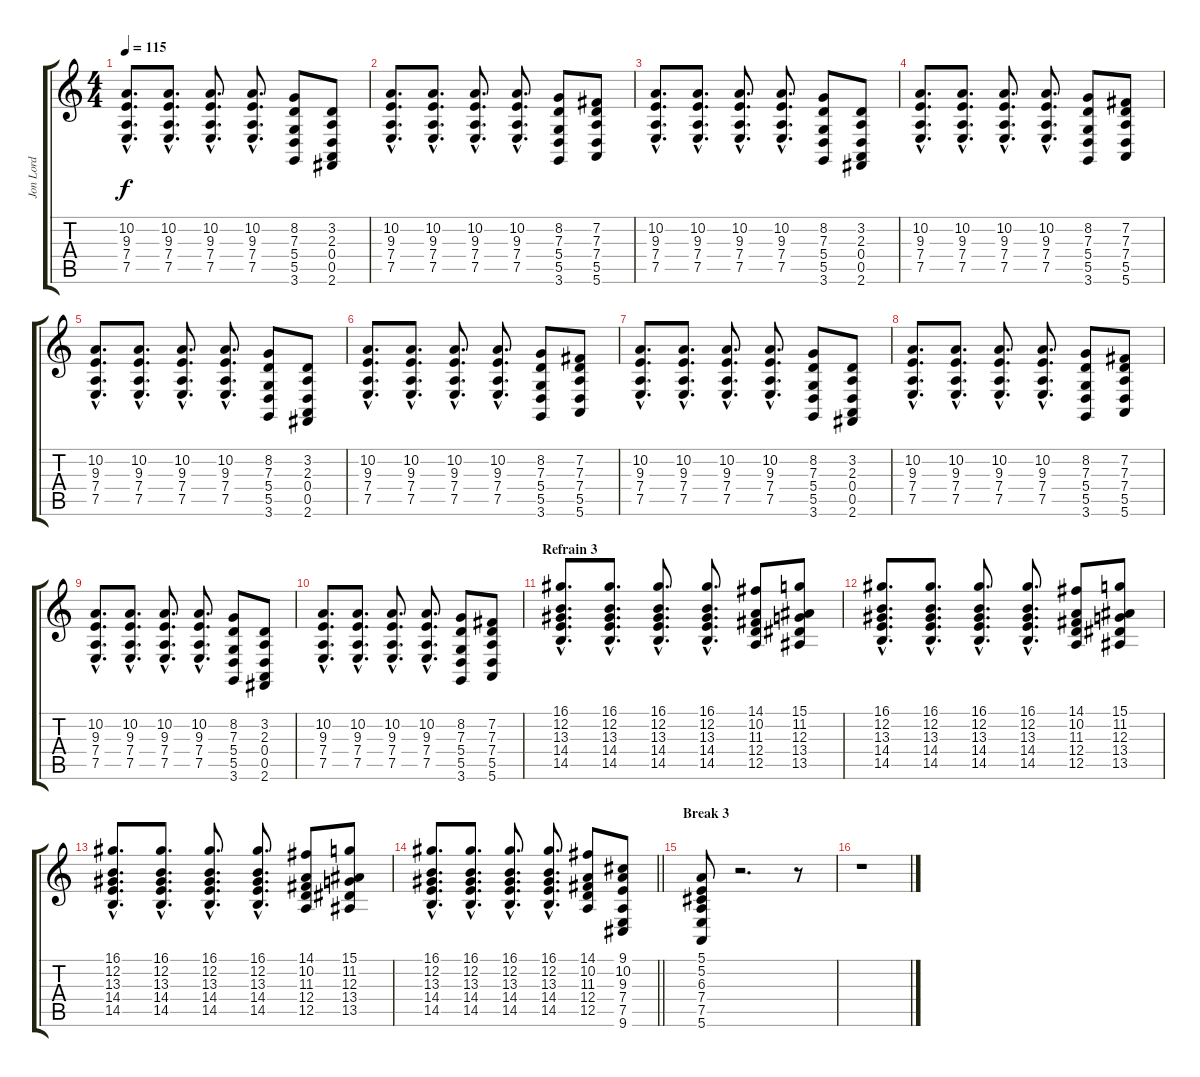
\track ("Jon Lord" "Jon Lord") {instrument drawbarorgan}
\staff {score tabs}
\tuning (E4 B3 G3 D3 A2 E2) {hide}
\ts (4 4)
\tempo 115
\clef g2
\ks c
(10.2{hac} 9.3{hac} 7.4{hac} 7.5{hac}).8{d dy f} (10.2{hac} 9.3{hac} 7.4{hac} 7.5{hac}).8{d} (10.2{hac} 9.3{hac} 7.4{hac} 7.5{hac}).8{d} (10.2{hac} 9.3{hac} 7.4{hac} 7.5{hac}).8{d} (8.2 7.3 5.4 5.5 3.6).8 (3.2 2.3 0.4 0.5 2.6).8 |
(10.2{hac} 9.3{hac} 7.4{hac} 7.5{hac}).8{d} (10.2{hac} 9.3{hac} 7.4{hac} 7.5{hac}).8{d} (10.2{hac} 9.3{hac} 7.4{hac} 7.5{hac}).8{d} (10.2{hac} 9.3{hac} 7.4{hac} 7.5{hac}).8{d} (8.2 7.3 5.4 5.5 3.6).8 (7.2 7.3 7.4 5.5 5.6).8 |
(10.2{hac} 9.3{hac} 7.4{hac} 7.5{hac}).8{d} (10.2{hac} 9.3{hac} 7.4{hac} 7.5{hac}).8{d} (10.2{hac} 9.3{hac} 7.4{hac} 7.5{hac}).8{d} (10.2{hac} 9.3{hac} 7.4{hac} 7.5{hac}).8{d} (8.2 7.3 5.4 5.5 3.6).8 (3.2 2.3 0.4 0.5 2.6).8 |
(10.2{hac} 9.3{hac} 7.4{hac} 7.5{hac}).8{d} (10.2{hac} 9.3{hac} 7.4{hac} 7.5{hac}).8{d} (10.2{hac} 9.3{hac} 7.4{hac} 7.5{hac}).8{d} (10.2{hac} 9.3{hac} 7.4{hac} 7.5{hac}).8{d} (8.2 7.3 5.4 5.5 3.6).8 (7.2 7.3 7.4 5.5 5.6).8 |
(10.2{hac} 9.3{hac} 7.4{hac} 7.5{hac}).8{d} (10.2{hac} 9.3{hac} 7.4{hac} 7.5{hac}).8{d} (10.2{hac} 9.3{hac} 7.4{hac} 7.5{hac}).8{d} (10.2{hac} 9.3{hac} 7.4{hac} 7.5{hac}).8{d} (8.2 7.3 5.4 5.5 3.6).8 (3.2 2.3 0.4 0.5 2.6).8 |
(10.2{hac} 9.3{hac} 7.4{hac} 7.5{hac}).8{d} (10.2{hac} 9.3{hac} 7.4{hac} 7.5{hac}).8{d} (10.2{hac} 9.3{hac} 7.4{hac} 7.5{hac}).8{d} (10.2{hac} 9.3{hac} 7.4{hac} 7.5{hac}).8{d} (8.2 7.3 5.4 5.5 3.6).8 (7.2 7.3 7.4 5.5 5.6).8 |
(10.2{hac} 9.3{hac} 7.4{hac} 7.5{hac}).8{d} (10.2{hac} 9.3{hac} 7.4{hac} 7.5{hac}).8{d} (10.2{hac} 9.3{hac} 7.4{hac} 7.5{hac}).8{d} (10.2{hac} 9.3{hac} 7.4{hac} 7.5{hac}).8{d} (8.2 7.3 5.4 5.5 3.6).8 (3.2 2.3 0.4 0.5 2.6).8 |
(10.2{hac} 9.3{hac} 7.4{hac} 7.5{hac}).8{d} (10.2{hac} 9.3{hac} 7.4{hac} 7.5{hac}).8{d} (10.2{hac} 9.3{hac} 7.4{hac} 7.5{hac}).8{d} (10.2{hac} 9.3{hac} 7.4{hac} 7.5{hac}).8{d} (8.2 7.3 5.4 5.5 3.6).8 (7.2 7.3 7.4 5.5 5.6).8 |
(10.2{hac} 9.3{hac} 7.4{hac} 7.5{hac}).8{d} (10.2{hac} 9.3{hac} 7.4{hac} 7.5{hac}).8{d} (10.2{hac} 9.3{hac} 7.4{hac} 7.5{hac}).8{d} (10.2{hac} 9.3{hac} 7.4{hac} 7.5{hac}).8{d} (8.2 7.3 5.4 5.5 3.6).8 (3.2 2.3 0.4 0.5 2.6).8 |
(10.2{hac} 9.3{hac} 7.4{hac} 7.5{hac}).8{d} (10.2{hac} 9.3{hac} 7.4{hac} 7.5{hac}).8{d} (10.2{hac} 9.3{hac} 7.4{hac} 7.5{hac}).8{d} (10.2{hac} 9.3{hac} 7.4{hac} 7.5{hac}).8{d} (8.2 7.3 5.4 5.5 3.6).8 (7.2 7.3 7.4 5.5 5.6).8 |
\section ("" "Refrain 3")
(16.1{hac} 12.2{hac} 13.3{hac} 14.4{hac} 14.5{hac}).8{d} (16.1{hac} 12.2{hac} 13.3{hac} 14.4{hac} 14.5{hac}).8{d} (16.1{hac} 12.2{hac} 13.3{hac} 14.4{hac} 14.5{hac}).8{d} (16.1{hac} 12.2{hac} 13.3{hac} 14.4{hac} 14.5{hac}).8{d} (14.1 10.2 11.3 12.4 12.5).8 (15.1 11.2 12.3 13.4 13.5).8 |
(16.1{hac} 12.2{hac} 13.3{hac} 14.4{hac} 14.5{hac}).8{d} (16.1{hac} 12.2{hac} 13.3{hac} 14.4{hac} 14.5{hac}).8{d} (16.1{hac} 12.2{hac} 13.3{hac} 14.4{hac} 14.5{hac}).8{d} (16.1{hac} 12.2{hac} 13.3{hac} 14.4{hac} 14.5{hac}).8{d} (14.1 10.2 11.3 12.4 12.5).8 (15.1 11.2 12.3 13.4 13.5).8 |
(16.1{hac} 12.2{hac} 13.3{hac} 14.4{hac} 14.5{hac}).8{d} (16.1{hac} 12.2{hac} 13.3{hac} 14.4{hac} 14.5{hac}).8{d} (16.1{hac} 12.2{hac} 13.3{hac} 14.4{hac} 14.5{hac}).8{d} (16.1{hac} 12.2{hac} 13.3{hac} 14.4{hac} 14.5{hac}).8{d} (14.1 10.2 11.3 12.4 12.5).8 (15.1 11.2 12.3 13.4 13.5).8 |
\barLineRight lightlight
(16.1{hac} 12.2{hac} 13.3{hac} 14.4{hac} 14.5{hac}).8{d} (16.1{hac} 12.2{hac} 13.3{hac} 14.4{hac} 14.5{hac}).8{d} (16.1{hac} 12.2{hac} 13.3{hac} 14.4{hac} 14.5{hac}).8{d} (16.1{hac} 12.2{hac} 13.3{hac} 14.4{hac} 14.5{hac}).8{d} (14.1 10.2 11.3 12.4 12.5).8 (9.1 10.2 9.3 7.4 7.5 9.6).8 |
\section ("" "Break 3")
(5.1 5.2 6.3 7.4 7.5 5.6).8 r.2{d} r.8 |
r.1
